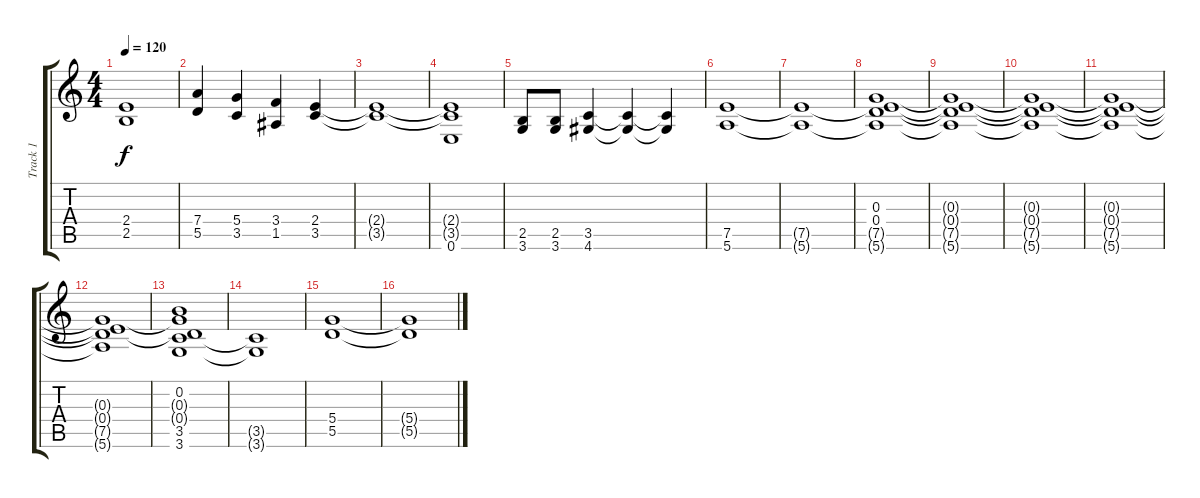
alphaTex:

\track ("Track 1" "Track 1") {instrument distortionguitar}
\staff {score tabs}
\tuning (E4 B3 G3 D3 A2 E2) {hide}
\ts (4 4)
\tempo 120
\clef g2
\ks c
(2.4{t} 2.5{t}).1{dy f} |
(7.4 5.5).4 (5.4 3.5).4 (3.4 1.5).4 (2.4 3.5).4 |
(2.4{t} 3.5{t}).1 |
(2.4{t} 3.5{t} 0.6).1 |
(2.5 3.6).8 (2.5 3.6).8 (3.5 4.6).4 (3.5{t} 4.6{t}).4 (3.5{t} 4.6{t}).4 |
(7.5 5.6).1 |
(7.5{t} 5.6{t}).1 |
(0.3 0.4 7.5{t} 5.6{t}).1 |
(0.3{t} 0.4{t} 7.5{t} 5.6{t}).1 |
(0.3{t} 0.4{t} 7.5{t} 5.6{t}).1 |
(0.3{t} 0.4{t} 7.5{t} 5.6{t}).1 |
(0.3{t} 0.4{t} 7.5{t} 5.6{t}).1 |
(0.2 0.3{t} 0.4{t} 3.5 3.6).1 |
(3.5{t} 3.6{t}).1 |
(5.4 5.5).1 |
(5.4{t} 5.5{t}).1
